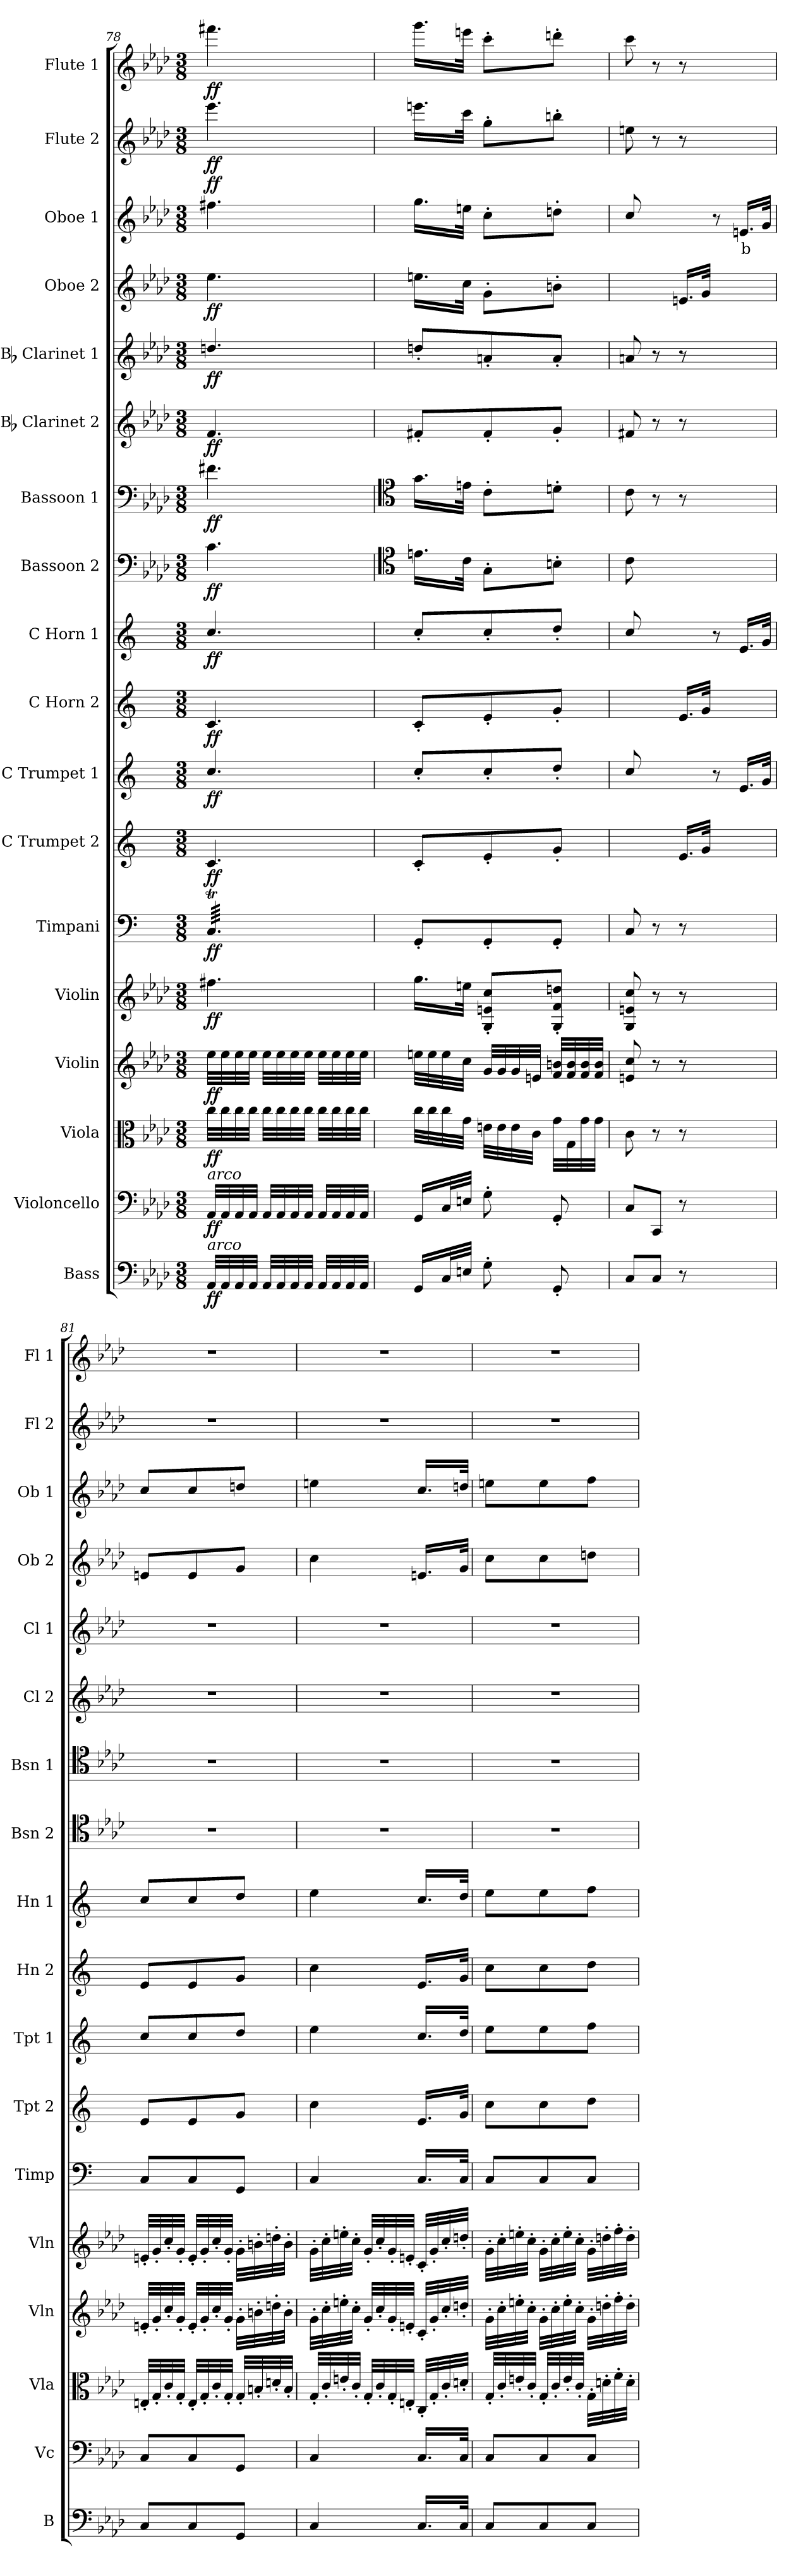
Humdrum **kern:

**kern	**dynam	**kern	**dynam	**kern	**dynam	**kern	**dynam	**kern	**dynam	**kern	**dynam	**kern	**dynam	**kern	**dynam	**kern	**dynam	**kern	**dynam	**kern	**dynam	**kern	**dynam	**kern	**dynam	**kern	**dynam	**kern	**dynam	**kern	**text	**dynam	**kern	**dynam	**kern	**dynam
*part18	*part18	*part17	*part17	*part16	*part16	*part15	*part15	*part14	*part14	*part13	*part13	*part12	*part12	*part11	*part11	*part10	*part10	*part9	*part9	*part8	*part8	*part7	*part7	*part6	*part6	*part5	*part5	*part4	*part4	*part3	*part3	*part3	*part2	*part2	*part1	*part1
*staff18	*staff18	*staff17	*staff17	*staff16	*staff16	*staff15	*staff15	*staff14	*staff14	*staff13	*staff13	*staff12	*staff12	*staff11	*staff11	*staff10	*staff10	*staff9	*staff9	*staff8	*staff8	*staff7	*staff7	*staff6	*staff6	*staff5	*staff5	*staff4	*staff4	*staff3	*staff3	*staff3	*staff2	*staff2	*staff1	*staff1
*I"Bass	*	*I"Violoncello	*	*I"Viola	*	*I"Violin	*	*I"Violin	*	*I"Timpani	*	*I"C Trumpet 2	*	*I"C Trumpet 1	*	*I"C Horn 2	*	*I"C Horn 1	*	*I"Bassoon 2	*	*I"Bassoon 1	*	*I"Bb Clarinet 2	*	*I"Bb Clarinet 1	*	*I"Oboe 2	*	*I"Oboe 1	*	*	*I"Flute 2	*	*I"Flute 1	*
*I'B	*	*I'Vc	*	*I'Vla	*	*I'Vln	*	*I'Vln	*	*I'Timp	*	*I'Tpt 2	*	*I'Tpt 1	*	*I'Hn 2	*	*I'Hn 1	*	*I'Bsn 2	*	*I'Bsn 1	*	*I'Cl 2	*	*I'Cl 1	*	*I'Ob 2	*	*I'Ob 1	*	*	*I'Fl 2	*	*I'Fl 1	*
!!LO:PB:g=z
*clefF4	*	*clefF4	*	*clefC3	*	*clefG2	*	*clefG2	*	*clefF4	*	*clefG2	*	*clefG2	*	*clefG2	*	*clefG2	*	*clefF4	*	*clefF4	*	*clefG2	*	*clefG2	*	*clefG2	*	*clefG2	*	*	*clefG2	*	*clefG2	*
*ITrd7c12	*	*	*	*	*	*	*	*	*	*	*	*	*	*	*	*ITrd7c12	*	*ITrd7c12	*	*	*	*	*	*ITrd1c2	*	*ITrd1c2	*	*	*	*	*	*	*	*	*	*
*k[b-e-a-d-]	*	*k[b-e-a-d-]	*	*k[b-e-a-d-]	*	*k[b-e-a-d-]	*	*k[b-e-a-d-]	*	*k[]	*	*k[]	*	*k[]	*	*k[]	*	*k[]	*	*k[b-e-a-d-]	*	*k[b-e-a-d-]	*	*k[b-e-a-d-g-c-]	*	*k[b-e-a-d-g-c-]	*	*k[b-e-a-d-]	*	*k[b-e-a-d-]	*	*	*k[b-e-a-d-]	*	*k[b-e-a-d-]	*
*M3/8	*	*M3/8	*	*M3/8	*	*M3/8	*	*M3/8	*	*M3/8	*	*M3/8	*	*M3/8	*	*M3/8	*	*M3/8	*	*M3/8	*	*M3/8	*	*M3/8	*	*M3/8	*	*M3/8	*	*M3/8	*	*	*M3/8	*	*M3/8	*
=78	=78	=78	=78	=78	=78	=78	=78	=78	=78	=78	=78	=78	=78	=78	=78	=78	=78	=78	=78	=78	=78	=78	=78	=78	=78	=78	=78	=78	=78	=78	=78	=78	=78	=78	=78	=78
!	!	!LO:TX:a:i:t=arco	!	!	!	!	!	!	!	!	!	!	!	!	!	!	!	!	!	!	!	!	!	!	!	!	!	!	!	!	!	!	!	!	!	!
!LO:TX:a:i:t=arco	!	!	!	!	!	!	!	!	!	!	!	!	!	!	!	!	!	!	!	!	!	!	!	!	!	!	!	!	!	!	!	!	!	!	!	!
!	!LO:DY:b	!	!LO:DY:b	!	!LO:DY:b	!	!LO:DY:b	!	!LO:DY:b	!	!LO:DY:b	!	!LO:DY:b	!	!LO:DY:b	!	!LO:DY:b	!	!LO:DY:b	!	!LO:DY:b	!	!LO:DY:b	!	!LO:DY:b	!	!LO:DY:b	!	!LO:DY:b	!	!	!LO:DY:b	!	!LO:DY:b	!	!LO:DY:b
*	*	*	*	*	*	*	*	*	*	*tremolo	*	*	*	*	*	*	*	*	*	*	*	*	*	*	*	*	*	*	*	*	*	*	*	*	*	*
32AAA-LLL	ff	32AA-LLL	ff	32ccLLL	ff	32ee-LLL	ff	4.ff#X	ff	64CTLLLL	ff	4.c/	ff	4.cc/	ff	4.C/	ff	4.c/	ff	4.c\	ff	4.f#X\	ff	4.e-/	ff	4.ccn/	ff	4.ee-\	ff	4.ff#X\	.	ff	4.eee-\	ff	4.fff#X\	ff
.	.	.	.	.	.	.	.	.	.	64CT	.	.	.	.	.	.	.	.	.	.	.	.	.	.	.	.	.	.	.	.	.	.	.	.	.	.
32AAA-	.	32AA-	.	32cc	.	32ee-	.	.	.	64CT	.	.	.	.	.	.	.	.	.	.	.	.	.	.	.	.	.	.	.	.	.	.	.	.	.	.
.	.	.	.	.	.	.	.	.	.	64CT	.	.	.	.	.	.	.	.	.	.	.	.	.	.	.	.	.	.	.	.	.	.	.	.	.	.
32AAA-	.	32AA-	.	32cc	.	32ee-	.	.	.	64CT	.	.	.	.	.	.	.	.	.	.	.	.	.	.	.	.	.	.	.	.	.	.	.	.	.	.
.	.	.	.	.	.	.	.	.	.	64CT	.	.	.	.	.	.	.	.	.	.	.	.	.	.	.	.	.	.	.	.	.	.	.	.	.	.
32AAA-JJJ	.	32AA-JJJ	.	32ccJJJ	.	32ee-JJJ	.	.	.	64CT	.	.	.	.	.	.	.	.	.	.	.	.	.	.	.	.	.	.	.	.	.	.	.	.	.	.
.	.	.	.	.	.	.	.	.	.	64CT	.	.	.	.	.	.	.	.	.	.	.	.	.	.	.	.	.	.	.	.	.	.	.	.	.	.
32AAA-LLL	.	32AA-LLL	.	32ccLLL	.	32ee-LLL	.	.	.	64CT	.	.	.	.	.	.	.	.	.	.	.	.	.	.	.	.	.	.	.	.	.	.	.	.	.	.
.	.	.	.	.	.	.	.	.	.	64CT	.	.	.	.	.	.	.	.	.	.	.	.	.	.	.	.	.	.	.	.	.	.	.	.	.	.
32AAA-	.	32AA-	.	32cc	.	32ee-	.	.	.	64CT	.	.	.	.	.	.	.	.	.	.	.	.	.	.	.	.	.	.	.	.	.	.	.	.	.	.
.	.	.	.	.	.	.	.	.	.	64CT	.	.	.	.	.	.	.	.	.	.	.	.	.	.	.	.	.	.	.	.	.	.	.	.	.	.
32AAA-	.	32AA-	.	32cc	.	32ee-	.	.	.	64CT	.	.	.	.	.	.	.	.	.	.	.	.	.	.	.	.	.	.	.	.	.	.	.	.	.	.
.	.	.	.	.	.	.	.	.	.	64CT	.	.	.	.	.	.	.	.	.	.	.	.	.	.	.	.	.	.	.	.	.	.	.	.	.	.
32AAA-JJJ	.	32AA-JJJ	.	32ccJJJ	.	32ee-JJJ	.	.	.	64CT	.	.	.	.	.	.	.	.	.	.	.	.	.	.	.	.	.	.	.	.	.	.	.	.	.	.
.	.	.	.	.	.	.	.	.	.	64CT	.	.	.	.	.	.	.	.	.	.	.	.	.	.	.	.	.	.	.	.	.	.	.	.	.	.
32AAA-LLL	.	32AA-LLL	.	32ccLLL	.	32ee-LLL	.	.	.	64CT	.	.	.	.	.	.	.	.	.	.	.	.	.	.	.	.	.	.	.	.	.	.	.	.	.	.
.	.	.	.	.	.	.	.	.	.	64CT	.	.	.	.	.	.	.	.	.	.	.	.	.	.	.	.	.	.	.	.	.	.	.	.	.	.
32AAA-	.	32AA-	.	32cc	.	32ee-	.	.	.	64CT	.	.	.	.	.	.	.	.	.	.	.	.	.	.	.	.	.	.	.	.	.	.	.	.	.	.
.	.	.	.	.	.	.	.	.	.	64CT	.	.	.	.	.	.	.	.	.	.	.	.	.	.	.	.	.	.	.	.	.	.	.	.	.	.
32AAA-	.	32AA-	.	32cc	.	32ee-	.	.	.	64CT	.	.	.	.	.	.	.	.	.	.	.	.	.	.	.	.	.	.	.	.	.	.	.	.	.	.
.	.	.	.	.	.	.	.	.	.	64CT	.	.	.	.	.	.	.	.	.	.	.	.	.	.	.	.	.	.	.	.	.	.	.	.	.	.
32AAA-JJJ	.	32AA-JJJ	.	32ccJJJ	.	32ee-JJJ	.	.	.	64CT	.	.	.	.	.	.	.	.	.	.	.	.	.	.	.	.	.	.	.	.	.	.	.	.	.	.
.	.	.	.	.	.	.	.	.	.	64CTJJJJ	.	.	.	.	.	.	.	.	.	.	.	.	.	.	.	.	.	.	.	.	.	.	.	.	.	.
*	*	*	*	*	*	*	*	*	*	*Xtremolo	*	*	*	*	*	*	*	*	*	*	*	*	*	*	*	*	*	*	*	*	*	*	*	*	*	*
=79	=79	=79	=79	=79	=79	=79	=79	=79	=79	=79	=79	=79	=79	=79	=79	=79	=79	=79	=79	=79	=79	=79	=79	=79	=79	=79	=79	=79	=79	=79	=79	=79	=79	=79	=79	=79
*	*	*	*	*	*	*	*	*	*	*	*	*	*	*	*	*	*	*	*	*clefC4	*	*clefC4	*	*	*	*	*	*	*	*	*	*	*	*	*	*
16GGGLL	.	16GGLL	.	32ccLLL	.	32eenLLL	.	16.ggLL	.	8GG'L	.	8c'/L	.	8cc'/L	.	8C'/L	.	8c'/L	.	16.en\LL	.	16.g\LL	.	8en'/L	.	8ccn'/L	.	16.een\LL	.	16.gg\LL	.	.	16.eeen\LL	.	16.ggg\LL	.
.	.	.	.	32cc	.	32ee	.	.	.	.	.	.	.	.	.	.	.	.	.	.	.	.	.	.	.	.	.	.	.	.	.	.	.	.	.	.
32CCL	.	32CL	.	32cc	.	32ee	.	.	.	.	.	.	.	.	.	.	.	.	.	.	.	.	.	.	.	.	.	.	.	.	.	.	.	.	.	.
32EEnJJJ	.	32EnJJJ	.	32gJJJ	.	32ccJJJ	.	32eenJJk	.	.	.	.	.	.	.	.	.	.	.	32c\JJk	.	32en\JJk	.	.	.	.	.	32cc\JJk	.	32ee\JJk	.	.	32ccc\JJk	.	32eee\JJk	.
8GG'	.	8G'	.	32enLLL	.	32gLLL	.	8G/' 8en/' 8cc/'L	.	8GG'	.	8e'/	.	8cc'/	.	8E'/	.	8c'/	.	8G'\L	.	8c'\L	.	8e'/	.	8gn'/	.	8g'\L	.	8cc'\L	.	.	8gg'\L	.	8ccc'\L	.
.	.	.	.	32e	.	32g	.	.	.	.	.	.	.	.	.	.	.	.	.	.	.	.	.	.	.	.	.	.	.	.	.	.	.	.	.	.
.	.	.	.	32e	.	32g	.	.	.	.	.	.	.	.	.	.	.	.	.	.	.	.	.	.	.	.	.	.	.	.	.	.	.	.	.	.
.	.	.	.	32cJJJ	.	32enJJJ	.	.	.	.	.	.	.	.	.	.	.	.	.	.	.	.	.	.	.	.	.	.	.	.	.	.	.	.	.	.
8GGG'	.	8GG'	.	32gLLL	.	32f/ 32bn/LLL	.	8G/' 8f/' 8ddn/'J	.	8GG'J	.	8g'/J	.	8dd'/J	.	8G'/J	.	8d'/J	.	8Bn'\J	.	8dn'\J	.	8f'/J	.	8g'/J	.	8bn'\J	.	8ddn'\J	.	.	8bbn'\J	.	8dddn'\J	.
.	.	.	.	32G	.	32f/ 32b/	.	.	.	.	.	.	.	.	.	.	.	.	.	.	.	.	.	.	.	.	.	.	.	.	.	.	.	.	.	.
.	.	.	.	32g	.	32f/ 32b/	.	.	.	.	.	.	.	.	.	.	.	.	.	.	.	.	.	.	.	.	.	.	.	.	.	.	.	.	.	.
.	.	.	.	32gJJJ	.	32f/ 32b/JJJ	.	.	.	.	.	.	.	.	.	.	.	.	.	.	.	.	.	.	.	.	.	.	.	.	.	.	.	.	.	.
=80	=80	=80	=80	=80	=80	=80	=80	=80	=80	=80	=80	=80	=80	=80	=80	=80	=80	=80	=80	=80	=80	=80	=80	=80	=80	=80	=80	=80	=80	=80	=80	=80	=80	=80	=80	=80
8CCL	.	8CL	.	8c	.	8en/ 8cc/	.	8G/ 8en/ 8cc/	.	8C	.	4ryy	.	8cc/	.	4ryy	.	8c/	.	8c	.	8c	.	8en/	.	8gn/	.	4ryy	.	8cc/	.	.	8een\	.	8ccc\	.
8CCJ	.	8CCJ	.	8r	.	8r	.	8r	.	8r	.	.	.	4ryy	.	.	.	4ryy	.	4ryy	.	8r	.	8r	.	8r	.	.	.	4ryy	.	.	8r	.	8r	.
8r	.	8r	.	8r	.	8r	.	8r	.	8r	.	16.eLL	.	.	.	16.ELL	.	.	.	.	.	8r	.	8r	.	8r	.	16.eLL	.	.	.	.	8r	.	8r	.
.	.	.	.	.	.	.	.	.	.	.	.	32gJJk	.	.	.	32GJJk	.	.	.	.	.	.	.	.	.	.	.	32gJJk	.	.	.	.	.	.	.	.
4ryy	.	4ryy	.	4ryy	.	4ryy	.	4ryy	.	4ryy	.	4ryy	.	8r	.	4ryy	.	8r	.	4ryy	.	4ryy	.	4ryy	.	4ryy	.	4ryy	.	8r	.	.	4ryy	.	4ryy	.
!	!	!	!	!	!	!	!	!	!	!	!	!	!	!	!	!	!	!	!	!	!	!	!	!	!	!	!	!	!	!	!LO:LY:b	!	!	!	!	!
.	.	.	.	.	.	.	.	.	.	.	.	.	.	16.eLL	.	.	.	16.ELL	.	.	.	.	.	.	.	.	.	.	.	16.enLL	b	.	.	.	.	.
.	.	.	.	.	.	.	.	.	.	.	.	.	.	32gJJk	.	.	.	32GJJk	.	.	.	.	.	.	.	.	.	.	.	32gJJk	.	.	.	.	.	.
=81	=81	=81	=81	=81	=81	=81	=81	=81	=81	=81	=81	=81	=81	=81	=81	=81	=81	=81	=81	=81	=81	=81	=81	=81	=81	=81	=81	=81	=81	=81	=81	=81	=81	=81	=81	=81
8CCL	.	8CL	.	32En'LLL	.	32en'LLL	.	32en'LLL	.	8CL	.	8e/L	.	8cc/L	.	8E/L	.	8c/L	.	4.r	.	4.r	.	4.r	.	4.r	.	8en/L	.	8cc/L	.	.	4.r	.	4.r	.
.	.	.	.	32G'	.	32g'	.	32g'	.	.	.	.	.	.	.	.	.	.	.	.	.	.	.	.	.	.	.	.	.	.	.	.	.	.	.	.
.	.	.	.	32c'	.	32cc'	.	32cc'	.	.	.	.	.	.	.	.	.	.	.	.	.	.	.	.	.	.	.	.	.	.	.	.	.	.	.	.
.	.	.	.	32G'JJJ	.	32g'JJJ	.	32g'JJJ	.	.	.	.	.	.	.	.	.	.	.	.	.	.	.	.	.	.	.	.	.	.	.	.	.	.	.	.
8CC	.	8C	.	32E'LLL	.	32e'LLL	.	32e'LLL	.	8C	.	8e/	.	8cc/	.	8E/	.	8c/	.	.	.	.	.	.	.	.	.	8e/	.	8cc/	.	.	.	.	.	.
.	.	.	.	32G'	.	32g'	.	32g'	.	.	.	.	.	.	.	.	.	.	.	.	.	.	.	.	.	.	.	.	.	.	.	.	.	.	.	.
.	.	.	.	32c'	.	32cc'	.	32cc'	.	.	.	.	.	.	.	.	.	.	.	.	.	.	.	.	.	.	.	.	.	.	.	.	.	.	.	.
.	.	.	.	32G'JJJ	.	32g'JJJ	.	32g'JJJ	.	.	.	.	.	.	.	.	.	.	.	.	.	.	.	.	.	.	.	.	.	.	.	.	.	.	.	.
8GGGJ	.	8GGJ	.	32G'LLL	.	32g'LLL	.	32g'LLL	.	8GGJ	.	8g/J	.	8dd/J	.	8G/J	.	8d/J	.	.	.	.	.	.	.	.	.	8g/J	.	8ddn/J	.	.	.	.	.	.
.	.	.	.	32Bn'	.	32bn'	.	32bn'	.	.	.	.	.	.	.	.	.	.	.	.	.	.	.	.	.	.	.	.	.	.	.	.	.	.	.	.
.	.	.	.	32dn'	.	32ddn'	.	32ddn'	.	.	.	.	.	.	.	.	.	.	.	.	.	.	.	.	.	.	.	.	.	.	.	.	.	.	.	.
.	.	.	.	32B'JJJ	.	32b'JJJ	.	32b'JJJ	.	.	.	.	.	.	.	.	.	.	.	.	.	.	.	.	.	.	.	.	.	.	.	.	.	.	.	.
=82	=82	=82	=82	=82	=82	=82	=82	=82	=82	=82	=82	=82	=82	=82	=82	=82	=82	=82	=82	=82	=82	=82	=82	=82	=82	=82	=82	=82	=82	=82	=82	=82	=82	=82	=82	=82
4CC	.	4C	.	32G'LLL	.	32g'LLL	.	32g'LLL	.	4C	.	4cc\	.	4ee\	.	4c\	.	4e\	.	4.r	.	4.r	.	4.r	.	4.r	.	4cc\	.	4een\	.	.	4.r	.	4.r	.
.	.	.	.	32c'	.	32cc'	.	32cc'	.	.	.	.	.	.	.	.	.	.	.	.	.	.	.	.	.	.	.	.	.	.	.	.	.	.	.	.
.	.	.	.	32en'	.	32een'	.	32een'	.	.	.	.	.	.	.	.	.	.	.	.	.	.	.	.	.	.	.	.	.	.	.	.	.	.	.	.
.	.	.	.	32c'JJJ	.	32cc'JJJ	.	32cc'JJJ	.	.	.	.	.	.	.	.	.	.	.	.	.	.	.	.	.	.	.	.	.	.	.	.	.	.	.	.
.	.	.	.	32G'LLL	.	32g'LLL	.	32g'LLL	.	.	.	.	.	.	.	.	.	.	.	.	.	.	.	.	.	.	.	.	.	.	.	.	.	.	.	.
.	.	.	.	32c'	.	32cc'	.	32cc'	.	.	.	.	.	.	.	.	.	.	.	.	.	.	.	.	.	.	.	.	.	.	.	.	.	.	.	.
.	.	.	.	32G'	.	32g'	.	32g'	.	.	.	.	.	.	.	.	.	.	.	.	.	.	.	.	.	.	.	.	.	.	.	.	.	.	.	.
.	.	.	.	32En'JJJ	.	32en'JJJ	.	32en'JJJ	.	.	.	.	.	.	.	.	.	.	.	.	.	.	.	.	.	.	.	.	.	.	.	.	.	.	.	.
16.CCLL	.	16.CLL	.	32C'LLL	.	32c'LLL	.	32c'LLL	.	16.CLL	.	16.e/LL	.	16.cc/LL	.	16.E/LL	.	16.c/LL	.	.	.	.	.	.	.	.	.	16.en/LL	.	16.cc/LL	.	.	.	.	.	.
.	.	.	.	32G'	.	32g'	.	32g'	.	.	.	.	.	.	.	.	.	.	.	.	.	.	.	.	.	.	.	.	.	.	.	.	.	.	.	.
.	.	.	.	32c'	.	32cc'	.	32cc'	.	.	.	.	.	.	.	.	.	.	.	.	.	.	.	.	.	.	.	.	.	.	.	.	.	.	.	.
32CCJJk	.	32CJJk	.	32dn'JJJ	.	32ddn'JJJ	.	32ddn'JJJ	.	32CJJk	.	32g/JJk	.	32dd/JJk	.	32G/JJk	.	32d/JJk	.	.	.	.	.	.	.	.	.	32g/JJk	.	32ddn/JJk	.	.	.	.	.	.
=83	=83	=83	=83	=83	=83	=83	=83	=83	=83	=83	=83	=83	=83	=83	=83	=83	=83	=83	=83	=83	=83	=83	=83	=83	=83	=83	=83	=83	=83	=83	=83	=83	=83	=83	=83	=83
8CCL	.	8CL	.	32G'LLL	.	32g'LLL	.	32g'LLL	.	8CL	.	8cc\L	.	8ee\L	.	8c\L	.	8e\L	.	4.r	.	4.r	.	4.r	.	4.r	.	8cc\L	.	8een\L	.	.	4.r	.	4.r	.
.	.	.	.	32c'	.	32cc'	.	32cc'	.	.	.	.	.	.	.	.	.	.	.	.	.	.	.	.	.	.	.	.	.	.	.	.	.	.	.	.
.	.	.	.	32en'	.	32een'	.	32een'	.	.	.	.	.	.	.	.	.	.	.	.	.	.	.	.	.	.	.	.	.	.	.	.	.	.	.	.
.	.	.	.	32c'JJJ	.	32cc'JJJ	.	32cc'JJJ	.	.	.	.	.	.	.	.	.	.	.	.	.	.	.	.	.	.	.	.	.	.	.	.	.	.	.	.
8CC	.	8C	.	32G'LLL	.	32g'LLL	.	32g'LLL	.	8C	.	8cc\	.	8ee\	.	8c\	.	8e\	.	.	.	.	.	.	.	.	.	8cc\	.	8ee\	.	.	.	.	.	.
.	.	.	.	32c'	.	32cc'	.	32cc'	.	.	.	.	.	.	.	.	.	.	.	.	.	.	.	.	.	.	.	.	.	.	.	.	.	.	.	.
.	.	.	.	32e'	.	32ee'	.	32ee'	.	.	.	.	.	.	.	.	.	.	.	.	.	.	.	.	.	.	.	.	.	.	.	.	.	.	.	.
.	.	.	.	32c'JJJ	.	32cc'JJJ	.	32cc'JJJ	.	.	.	.	.	.	.	.	.	.	.	.	.	.	.	.	.	.	.	.	.	.	.	.	.	.	.	.
8CCJ	.	8CJ	.	32G'LLL	.	32g'LLL	.	32g'LLL	.	8CJ	.	8dd\J	.	8ff\J	.	8d\J	.	8f\J	.	.	.	.	.	.	.	.	.	8ddn\J	.	8ff\J	.	.	.	.	.	.
.	.	.	.	32dn'	.	32ddn'	.	32ddn'	.	.	.	.	.	.	.	.	.	.	.	.	.	.	.	.	.	.	.	.	.	.	.	.	.	.	.	.
.	.	.	.	32f'	.	32ff'	.	32ff'	.	.	.	.	.	.	.	.	.	.	.	.	.	.	.	.	.	.	.	.	.	.	.	.	.	.	.	.
.	.	.	.	32d'JJJ	.	32dd'JJJ	.	32dd'JJJ	.	.	.	.	.	.	.	.	.	.	.	.	.	.	.	.	.	.	.	.	.	.	.	.	.	.	.	.
=	=	=	=	=	=	=	=	=	=	=	=	=	=	=	=	=	=	=	=	=	=	=	=	=	=	=	=	=	=	=	=	=	=	=	=	=
*-	*-	*-	*-	*-	*-	*-	*-	*-	*-	*-	*-	*-	*-	*-	*-	*-	*-	*-	*-	*-	*-	*-	*-	*-	*-	*-	*-	*-	*-	*-	*-	*-	*-	*-	*-	*-
